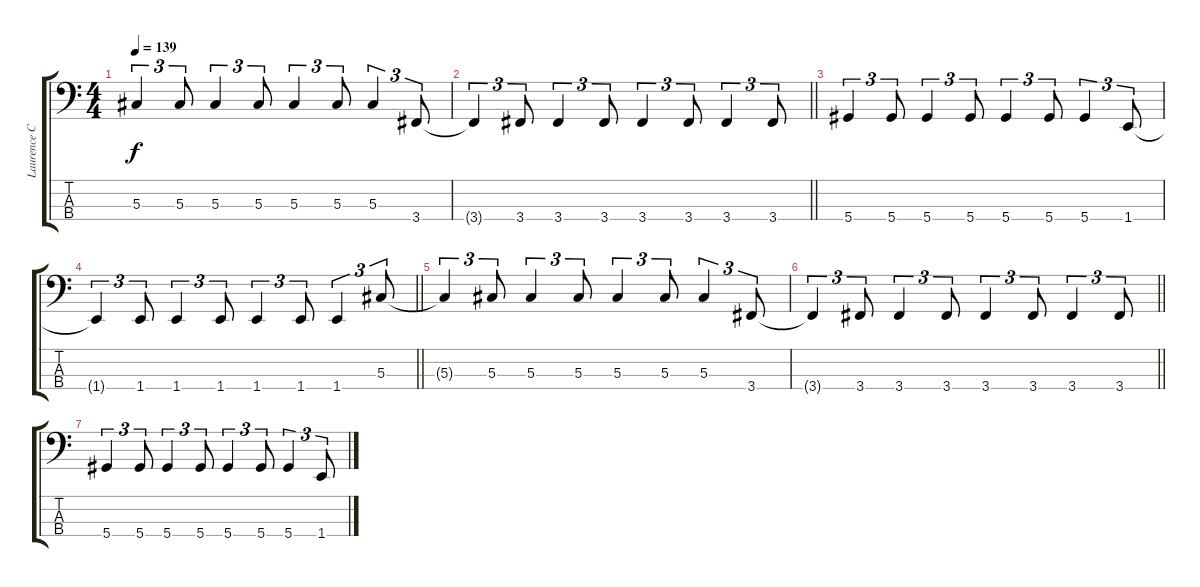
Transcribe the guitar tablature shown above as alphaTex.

\track ("Laurence Cottle" "Laurence C") {instrument electricbassfinger}
\staff {score tabs}
\tuning (Gb2 Db2 Ab1 Eb1) {hide}
\ts (4 4)
\tempo 139
\clef f4
\ks c
5.3{t}.4{tu (3 2) dy f} 5.3.8{tu (3 2)} 5.3.4{tu (3 2)} 5.3.8{tu (3 2)} 5.3.4{tu (3 2)} 5.3.8{tu (3 2)} 5.3.4{tu (3 2)} 3.4.8{tu (3 2)} |
\barLineRight lightlight
3.4{t}.4{tu (3 2)} 3.4.8{tu (3 2)} 3.4.4{tu (3 2)} 3.4.8{tu (3 2)} 3.4.4{tu (3 2)} 3.4.8{tu (3 2)} 3.4.4{tu (3 2)} 3.4.8{tu (3 2)} |
5.4.4{tu (3 2)} 5.4.8{tu (3 2)} 5.4.4{tu (3 2)} 5.4.8{tu (3 2)} 5.4.4{tu (3 2)} 5.4.8{tu (3 2)} 5.4.4{tu (3 2)} 1.4.8{tu (3 2)} |
\barLineRight lightlight
1.4{t}.4{tu (3 2)} 1.4.8{tu (3 2)} 1.4.4{tu (3 2)} 1.4.8{tu (3 2)} 1.4.4{tu (3 2)} 1.4.8{tu (3 2)} 1.4.4{tu (3 2)} 5.3.8{tu (3 2)} |
5.3{t}.4{tu (3 2)} 5.3.8{tu (3 2)} 5.3.4{tu (3 2)} 5.3.8{tu (3 2)} 5.3.4{tu (3 2)} 5.3.8{tu (3 2)} 5.3.4{tu (3 2)} 3.4.8{tu (3 2)} |
\barLineRight lightlight
3.4{t}.4{tu (3 2)} 3.4.8{tu (3 2)} 3.4.4{tu (3 2)} 3.4.8{tu (3 2)} 3.4.4{tu (3 2)} 3.4.8{tu (3 2)} 3.4.4{tu (3 2)} 3.4.8{tu (3 2)} |
5.4.4{tu (3 2)} 5.4.8{tu (3 2)} 5.4.4{tu (3 2)} 5.4.8{tu (3 2)} 5.4.4{tu (3 2)} 5.4.8{tu (3 2)} 5.4.4{tu (3 2)} 1.4.8{tu (3 2)}
